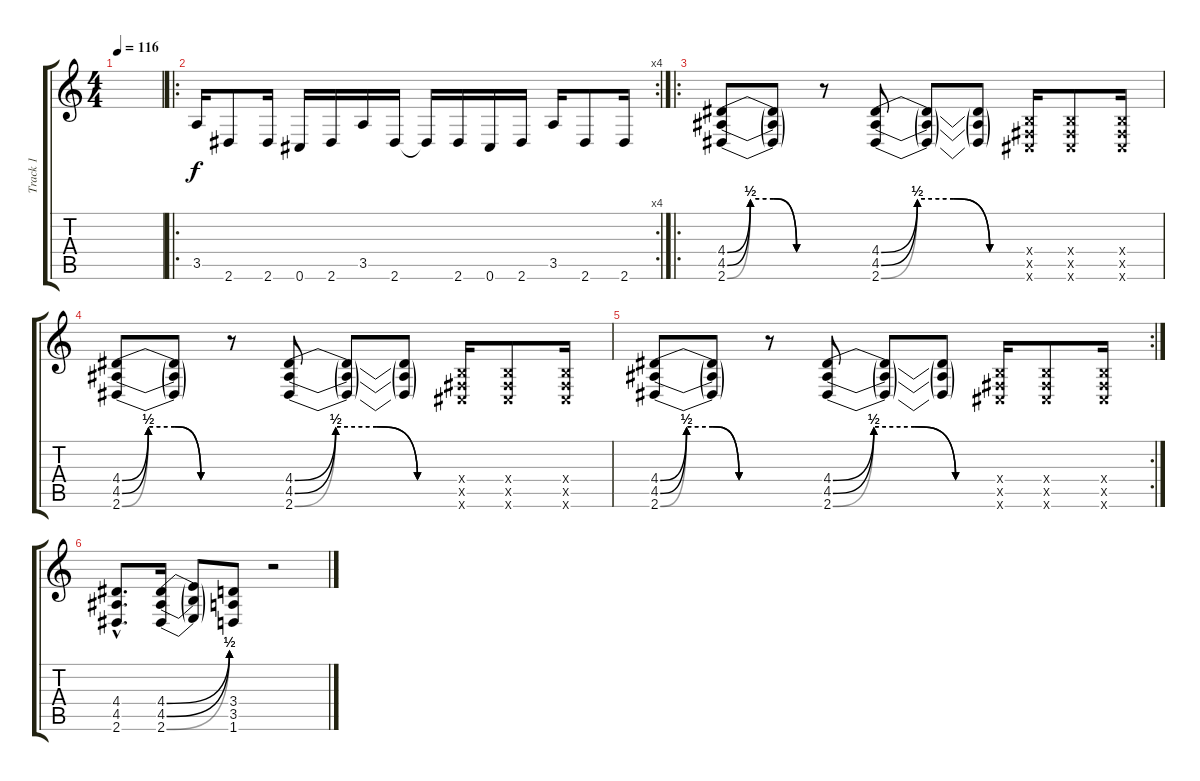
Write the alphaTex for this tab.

\track ("Track 1" "Track 1") {instrument distortionguitar}
\staff {score tabs}
\tuning (Db4 Ab3 E3 B2 Gb2 Db2) {hide}
\ts (4 4)
\tempo 116
\clef g2
\ks c
|
\ro
\rc 4
3.5.16 2.6.8 2.6.16 0.6.16 2.6.16 3.5.16 2.6.16 2.6{t}.16 2.6.16 0.6.16 2.6.16 3.5.16 2.6.8 2.6.16 |
\ro
(4.4{be (custom 0 0 15 2 30 2 45 0 60 0)} 4.5{be (custom 0 0 15 2 30 2 45 0 60 0)} 2.6{be (custom 0 0 15 2 30 2 45 0 60 0)}).8 (4.4{t} 4.5{t} 2.6{t}).8 r.8 (4.4{be (custom 0 0 15 2 30 2 45 0 60 0)} 4.5{be (custom 0 0 15 2 30 2 45 0 60 0)} 2.6{be (custom 0 0 15 2 30 2 45 0 60 0)}).8 (4.4{t} 4.5{t} 2.6{t}).8 (4.4{t} 4.5{t} 2.6{t}).8 (0.4{x} 0.5{x} 0.6{x}).16 (0.4{x} 0.5{x} 0.6{x}).8 (0.4{x} 0.5{x} 0.6{x}).16 |
(4.4{be (custom 0 0 15 2 30 2 45 0 60 0)} 4.5{be (custom 0 0 15 2 30 2 45 0 60 0)} 2.6{be (custom 0 0 15 2 30 2 45 0 60 0)}).8 (4.4{t} 4.5{t} 2.6{t}).8 r.8 (4.4{be (custom 0 0 15 2 30 2 45 0 60 0)} 4.5{be (custom 0 0 15 2 30 2 45 0 60 0)} 2.6{be (custom 0 0 15 2 30 2 45 0 60 0)}).8 (4.4{t} 4.5{t} 2.6{t}).8 (4.4{t} 4.5{t} 2.6{t}).8 (0.4{x} 0.5{x} 0.6{x}).16 (0.4{x} 0.5{x} 0.6{x}).8 (0.4{x} 0.5{x} 0.6{x}).16 |
\rc 2
(4.4{be (custom 0 0 15 2 30 2 45 0 60 0)} 4.5{be (custom 0 0 15 2 30 2 45 0 60 0)} 2.6{be (custom 0 0 15 2 30 2 45 0 60 0)}).8 (4.4{t} 4.5{t} 2.6{t}).8 r.8 (4.4{be (custom 0 0 15 2 30 2 45 0 60 0)} 4.5{be (custom 0 0 15 2 30 2 45 0 60 0)} 2.6{be (custom 0 0 15 2 30 2 45 0 60 0)}).8 (4.4{t} 4.5{t} 2.6{t}).8 (4.4{t} 4.5{t} 2.6{t}).8 (0.4{x} 0.5{x} 0.6{x}).16 (0.4{x} 0.5{x} 0.6{x}).8 (0.4{x} 0.5{x} 0.6{x}).16 |
(4.4{hac} 4.5{hac} 2.6{hac}).8{d} (4.4{be (bend 0 0 60 2)} 4.5{be (bend 0 0 60 2)} 2.6{be (bend 0 0 60 2)}).16 (4.4{t} 4.5{t} 2.6{t}).8 (3.4 3.5 1.6).8 r.2
